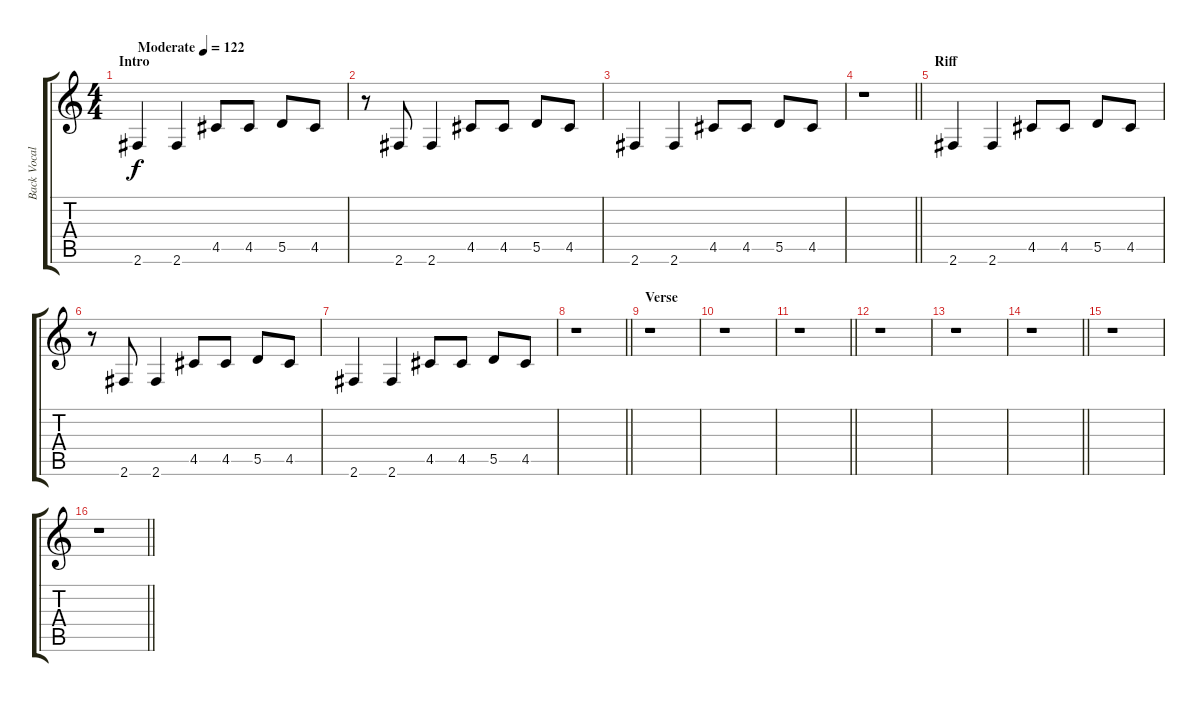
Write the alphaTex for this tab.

\track ("Back Vocals" "Back Vocal") {instrument acousticguitarsteel}
\staff {score tabs}
\tuning (E4 B3 G3 D3 A2 E2) {hide}
\ts (4 4)
\section ("" "Intro")
\tempo (122 "Moderate")
\clef g2
\ks c
2.6.4{dy f instrument acousticguitarsteel} 2.6.4 4.5.8 4.5.8 5.5.8 4.5.8 |
r.8 2.6.8 2.6.4 4.5.8 4.5.8 5.5.8 4.5.8 |
2.6.4 2.6.4 4.5.8 4.5.8 5.5.8 4.5.8 |
\barLineRight lightlight
r.1 |
\section ("" "Riff")
2.6.4 2.6.4 4.5.8 4.5.8 5.5.8 4.5.8 |
r.8 2.6.8 2.6.4 4.5.8 4.5.8 5.5.8 4.5.8 |
2.6.4 2.6.4 4.5.8 4.5.8 5.5.8 4.5.8 |
\barLineRight lightlight
r.1 |
\section ("" "Verse")
r.1 |
r.1 |
\barLineRight lightlight
r.1 |
r.1 |
r.1 |
\barLineRight lightlight
r.1 |
r.1 |
\barLineRight lightlight
r.1
